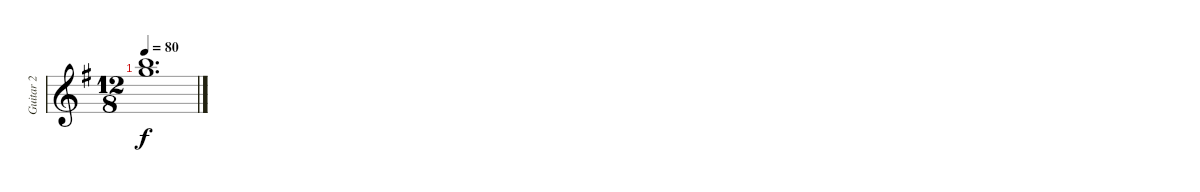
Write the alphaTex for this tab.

\track ("Guitar 2" "Guitar 2") {instrument acousticguitarnylon}
\staff {score}
\tuning (E4 B3 G3 D3 A2 E2) {hide}
\ts (12 8)
\tempo 80
\clef g2
\ks g
(3.1 12.2).1{d dy f}
